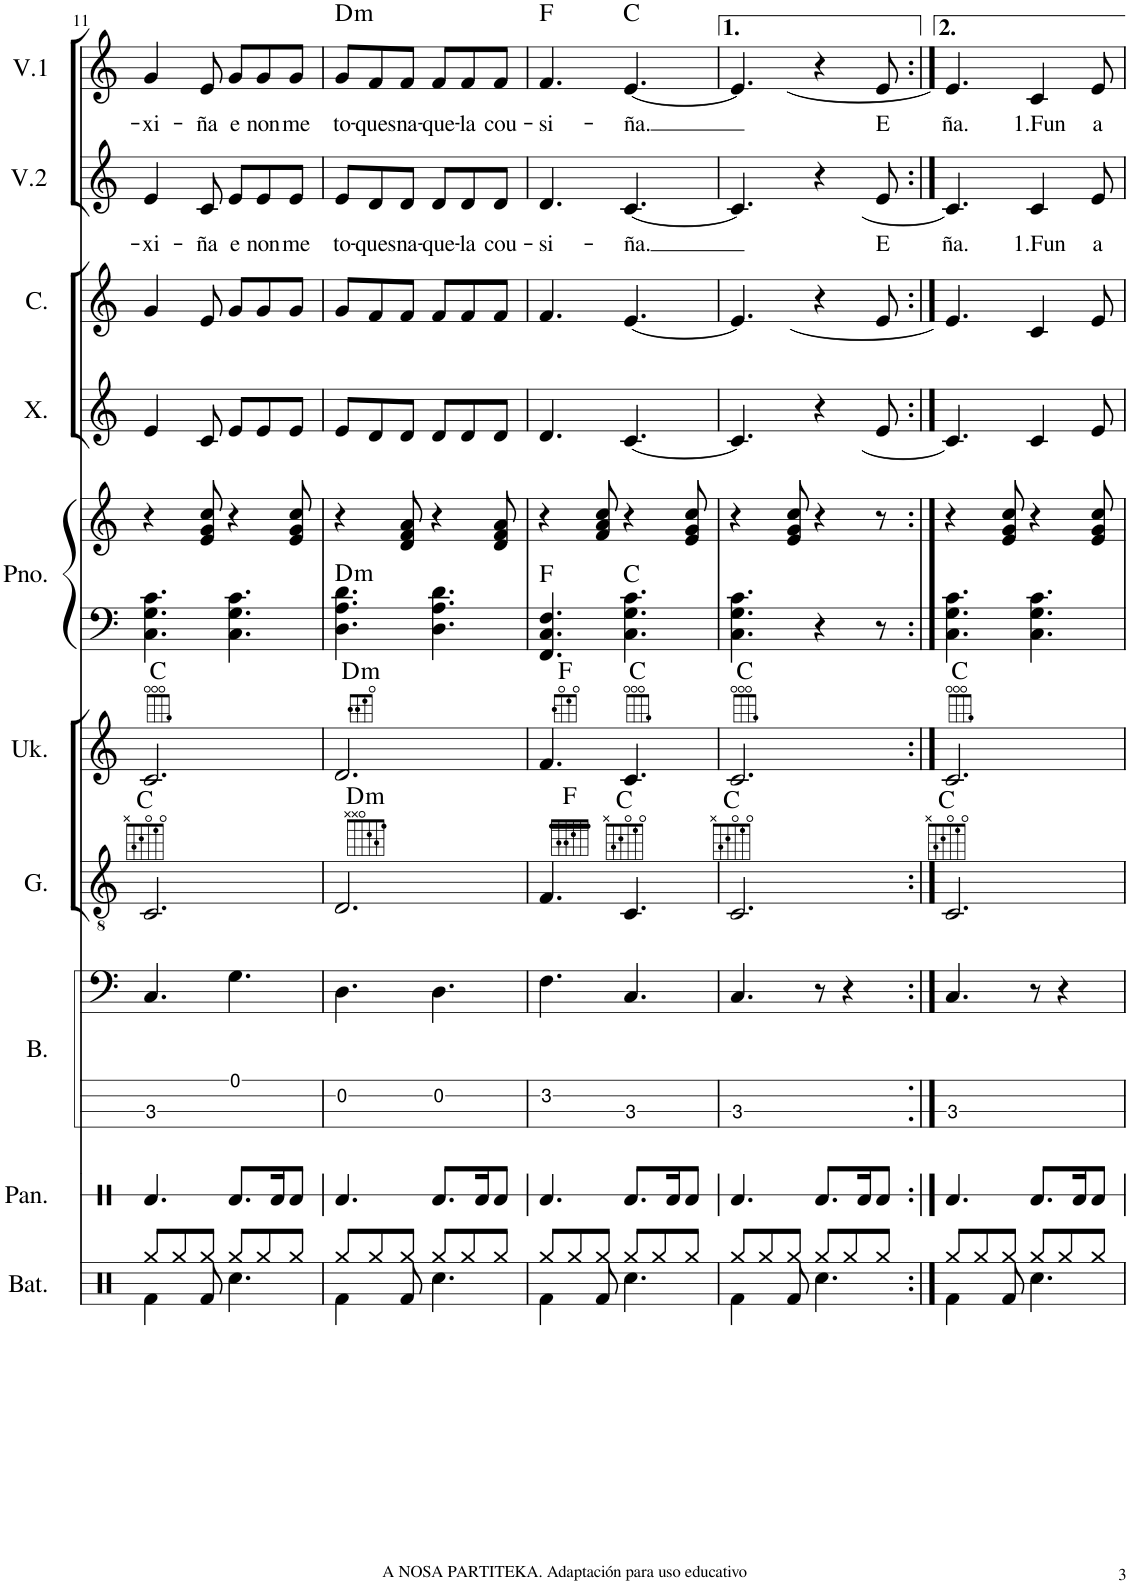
**kern	**kern	**kern	**kern	**kern	**harte	**kern	**harte	**kern	**kern	**harte	**kern	**kern	**kern	**text	**kern	**text	**harte
*part10	*part9	*part8	*part8	*part7	*part7	*part6	*part6	*part5	*part5	*part5	*part4	*part3	*part2	*part2	*part1	*part1	*part1
*staff12	*staff11	*staff10	*staff9	*staff8	*	*staff7	*	*staff6	*staff5	*	*staff4	*staff3	*staff2	*staff2	*staff1	*staff1	*
*I"Batería	*I"Pandeiro	*I"Baixo	*	*I"Guitarra	*	*I"Ukelele	*	*I"Piano	*	*	*I"Xilófono	*I"Carillón	*I"Voz 2	*	*I"Voz 1	*	*
*I'Bat.	*I'Pan.	*I'B.	*	*I'G.	*	*I'Uk.	*	*I'Pno.	*	*	*I'X.	*I'C.	*I'V.2	*	*I'V.1	*	*
!!LO:PB:g=z
*clefX	*clefX	*	*clefF4	*clefGv2	*	*clefG2	*	*clefF4	*clefG2	*	*clefG2	*clefG2	*clefG2	*	*clefG2	*	*
*	*	*Trd7c12	*Trd7c12	*	*	*	*	*	*	*	*Trd-7c-12	*Trd-14c-24	*	*	*	*	*
*k[]	*k[]	*k[]	*k[]	*k[]	*	*k[]	*	*k[]	*k[]	*	*k[]	*k[]	*k[]	*	*k[]	*	*
*M6/8	*M6/8	*M6/8	*M6/8	*M6/8	*	*M6/8	*	*M6/8	*M6/8	*	*M6/8	*M6/8	*M6/8	*	*M6/8	*	*
=11	=11	=11	=11	=11	=11	=11	=11	=11	=11	=11	=11	=11	=11	=11	=11	=11	=11
*^	*	*	*	*	*	*	*	*	*	*	*	*	*	*	*	*	*
!	!	!	!	!	!	!	!	!	!	!	!	!	!	!	!LO:LY:b	!	!LO:LY:b	!
8Rgg/L	4Rf\	4.Rd/	4.C	4.C/	2.C/	C:maj	2.c/	C:maj	4.C\ 4.G\ 4.c\	4r	.	4e/	4g/	4e/	-xi-	4g/	-xi-	.
8Rgg/	.	.	.	.	.	.	.	.	.	.	.	.	.	.	.	.	.	.
!	!	!	!	!	!	!	!	!	!	!	!	!	!	!	!LO:LY:b	!	!LO:LY:b	!
8Rgg/J	8Rf/	.	.	.	.	.	.	.	.	8e/ 8g/ 8cc/	.	8c/	8e/	8c/	-ña	8e/	-ña	.
!	!	!	!	!	!	!	!	!	!	!	!	!	!	!	!LO:LY:b	!	!LO:LY:b	!
8Rgg/L	4.Rcc\	8.Rd/L	4.G	4.G\	.	.	.	.	4.C\ 4.G\ 4.c\	4r	.	8e/L	8g/L	8e/L	e	8g/L	e	.
!	!	!	!	!	!	!	!	!	!	!	!	!	!	!	!LO:LY:b	!	!LO:LY:b	!
8Rgg/	.	.	.	.	.	.	.	.	.	.	.	8e/	8g/	8e/	non	8g/	non	.
.	.	16Rd/K	.	.	.	.	.	.	.	.	.	.	.	.	.	.	.	.
!	!	!	!	!	!	!	!	!	!	!	!	!	!	!	!LO:LY:b	!	!LO:LY:b	!
8Rgg/J	.	8Rd/J	.	.	.	.	.	.	.	8e/ 8g/ 8cc/	.	8e/J	8g/J	8e/J	me	8g/J	me	.
=12	=12	=12	=12	=12	=12	=12	=12	=12	=12	=12	=12	=12	=12	=12	=12	=12	=12	=12
!	!	!	!	!	!	!LO:H:kt=m	!	!LO:H:kt=m	!	!	!LO:H:kt=m	!	!	!	!LO:LY:b	!	!LO:LY:b	!LO:H:kt=m
8Rgg/L	4Rf\	4.Rd/	4.D	4.D\	2.D/	D:min	2.d/	D:min	4.D\ 4.A\ 4.d\	4r	D:min	8e/L	8g/L	8e/L	to-	8g/L	to-	D:min
!	!	!	!	!	!	!	!	!	!	!	!	!	!	!	!LO:LY:b	!	!LO:LY:b	!
8Rgg/	.	.	.	.	.	.	.	.	.	.	.	8d/	8f/	8d/	-ques	8f/	-ques	.
!	!	!	!	!	!	!	!	!	!	!	!	!	!	!	!LO:LY:b	!	!LO:LY:b	!
8Rgg/J	8Rf/	.	.	.	.	.	.	.	.	8d/ 8f/ 8a/	.	8d/J	8f/J	8d/J	na-	8f/J	na-	.
!	!	!	!	!	!	!	!	!	!	!	!	!	!	!	!LO:LY:b	!	!LO:LY:b	!
8Rgg/L	4.Rcc\	8.Rd/L	4.D	4.D\	.	.	.	.	4.D\ 4.A\ 4.d\	4r	.	8d/L	8f/L	8d/L	-que-	8f/L	-que-	.
!	!	!	!	!	!	!	!	!	!	!	!	!	!	!	!LO:LY:b	!	!LO:LY:b	!
8Rgg/	.	.	.	.	.	.	.	.	.	.	.	8d/	8f/	8d/	-la	8f/	-la	.
.	.	16Rd/K	.	.	.	.	.	.	.	.	.	.	.	.	.	.	.	.
!	!	!	!	!	!	!	!	!	!	!	!	!	!	!	!LO:LY:b	!	!LO:LY:b	!
8Rgg/J	.	8Rd/J	.	.	.	.	.	.	.	8d/ 8f/ 8a/	.	8d/J	8f/J	8d/J	cou-	8f/J	cou-	.
=13	=13	=13	=13	=13	=13	=13	=13	=13	=13	=13	=13	=13	=13	=13	=13	=13	=13	=13
!	!	!	!	!	!	!	!	!	!	!	!	!	!	!	!LO:LY:b	!	!LO:LY:b	!
8Rgg/L	4Rf\	4.Rd/	4.F	4.F\	4.F/	F:maj	4.f/	F:maj	4.FF/ 4.C/ 4.F/	4r	F:maj	4.d/	4.f/	4.d/	-si-	4.f/	-si-	F:maj
8Rgg/	.	.	.	.	.	.	.	.	.	.	.	.	.	.	.	.	.	.
8Rgg/J	8Rf/	.	.	.	.	.	.	.	.	8f/ 8a/ 8cc/	.	.	.	.	.	.	.	.
!	!	!	!	!	!	!	!	!	!	!	!	!	!	!	!LO:LY:b	!	!LO:LY:b	!
8Rgg/L	4.Rcc\	8.Rd/L	4.C	4.C/	4.C/	C:maj	4.c/	C:maj	4.C\ 4.G\ 4.c\	4r	C:maj	[4.c/	[4.e/	[4.c/	-ña.	[4.e/	-ña.	C:maj
8Rgg/	.	.	.	.	.	.	.	.	.	.	.	.	.	.	.	.	.	.
.	.	16Rd/K	.	.	.	.	.	.	.	.	.	.	.	.	.	.	.	.
8Rgg/J	.	8Rd/J	.	.	.	.	.	.	.	8e/ 8g/ 8cc/	.	.	.	.	.	.	.	.
=14	=14	=14	=14	=14	=14	=14	=14	=14	=14	=14	=14	=14	=14	=14	=14	=14	=14	=14
8Rgg/L	4Rf\	4.Rd/	4.C	4.C/	2.C/	C:maj	2.c/	C:maj	4.C\ 4.G\ 4.c\	4r	.	4.c/]	4.e/]	4.c/]	.	4.e/]	.	.
8Rgg/	.	.	.	.	.	.	.	.	.	.	.	.	.	.	.	.	.	.
8Rgg/J	8Rf/	.	.	.	.	.	.	.	.	8e/ 8g/ 8cc/	.	.	.	.	.	.	.	.
8Rgg/L	4.Rcc\	8.Rd/L	8r	8r	.	.	.	.	4r	4r	.	4r	4r	4r	.	4r	.	.
8Rgg/	.	.	4r	4r	.	.	.	.	.	.	.	.	.	.	.	.	.	.
.	.	16Rd/K	.	.	.	.	.	.	.	.	.	.	.	.	.	.	.	.
!	!	!	!	!	!	!	!	!	!	!	!	!	!	!	!LO:LY:b	!	!LO:LY:b	!
8Rgg/J	.	8Rd/J	.	.	.	.	.	.	8r	8r	.	8e/	8e/	8e/	E	8e/	E	.
=15:|!	=15:|!	=15:|!	=15:|!	=15:|!	=15:|!	=15:|!	=15:|!	=15:|!	=15:|!	=15:|!	=15:|!	=15:|!	=15:|!	=15:|!	=15:|!	=15:|!	=15:|!	=15:|!
!	!	!	!	!	!	!	!	!	!	!	!	!	!	!	!LO:LY:b	!	!LO:LY:b	!
8Rgg/L	4Rf\	4.Rd/	4.C	4.C/	2.C/	C:maj	2.c/	C:maj	4.C\ 4.G\ 4.c\	4r	.	[4.c/	[4.e/	[4.c/	ña.	[4.e/	ña.	.
8Rgg/	.	.	.	.	.	.	.	.	.	.	.	.	.	.	.	.	.	.
8Rgg/J	8Rf/	.	.	.	.	.	.	.	.	8e/ 8g/ 8cc/	.	.	.	.	.	.	.	.
!	!	!	!	!	!	!	!	!	!	!	!	!	!	!	!LO:LY:b	!	!LO:LY:b	!
8Rgg/L	4.Rcc\	8.Rd/L	8r	8r	.	.	.	.	4.C\ 4.G\ 4.c\	4r	.	4c/]	4c/	4c/]	1.Fun	4c/	1.Fun	.
8Rgg/	.	.	4r	4r	.	.	.	.	.	.	.	.	.	.	.	.	.	.
.	.	16Rd/K	.	.	.	.	.	.	.	.	.	.	.	.	.	.	.	.
!	!	!	!	!	!	!	!	!	!	!	!	!	!	!	!LO:LY:b	!	!LO:LY:b	!
8Rgg/J	.	8Rd/J	.	.	.	.	.	.	.	8e/ 8g/ 8cc/	.	8e/	8e/]	8e/	a	8e/]	a	.
*v	*v	*	*	*	*	*	*	*	*	*	*	*	*	*	*	*	*	*
=	=	=	=	=	=	=	=	=	=	=	=	=	=	=	=	=	=
*-	*-	*-	*-	*-	*-	*-	*-	*-	*-	*-	*-	*-	*-	*-	*-	*-	*-
